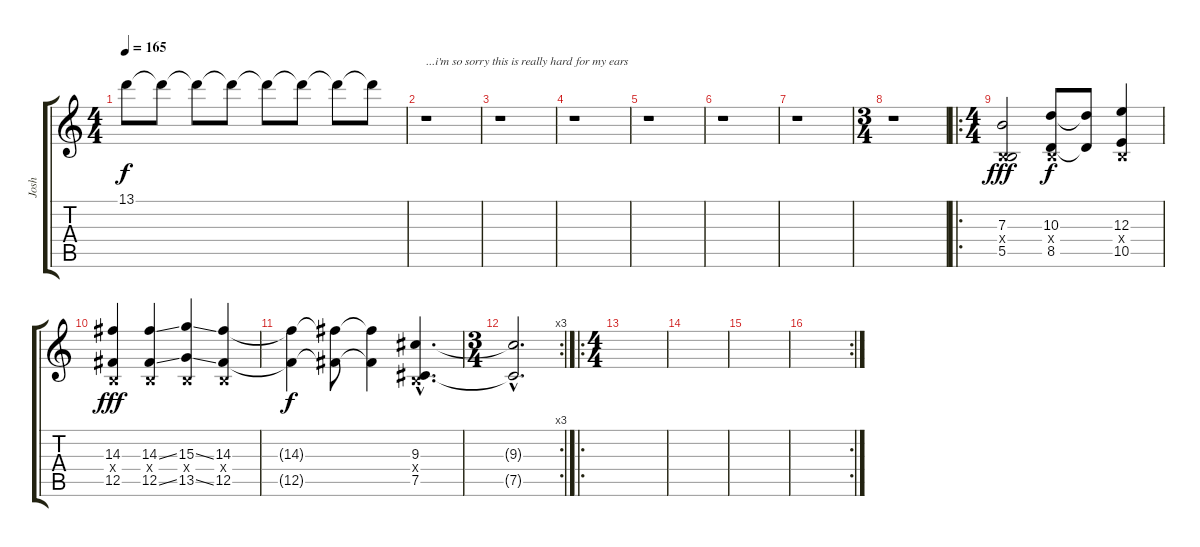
\track ("Josh" "Josh") {instrument overdrivenguitar}
\staff {score tabs}
\tuning (Db4 Ab3 E3 B2 Gb2 B1) {hide}
\ts (4 4)
\tempo 165
\clef g2
\ks c
13.1{t}.8{dy f} 13.1{t}.8 13.1{t}.8 13.1{t}.8 13.1{t}.8 13.1{t}.8 13.1{t}.8 13.1{t}.8 |
r.1{txt "...i'm so sorry this is really hard for my ears"} |
r.1 |
r.1 |
r.1 |
r.1 |
r.1 |
\ts (3 4)
r.1 |
\ro
\ts (4 4)
(7.3 0.4{x} 5.5).2{dy fff volume 9 balance 0 instrument overdrivenguitar} (10.3 0.4{x} 8.5).8{dy f} (10.3{t} 8.5{t}).8 (12.3 0.4{x} 10.5).4 |
(14.3 0.4{x} 12.5).4{dy fff} (14.3{ss} 0.4{x} 12.5{ss}).4 (15.3{ss} 0.4{x} 13.5{ss}).4 (14.3 0.4{x} 12.5).4 |
(14.3{t} 12.5{t}).4{dy f} (14.3{t} 12.5{t}).8 (14.3{t} 12.5{t}).4 (9.3{hac} 0.4{hac x} 7.5{hac}).4{d} |
\rc 3
\ts (3 4)
(9.3{hac t} 7.5{hac t}).2{d} |
\ro
\ts (4 4)
|
|
|
\rc 2
